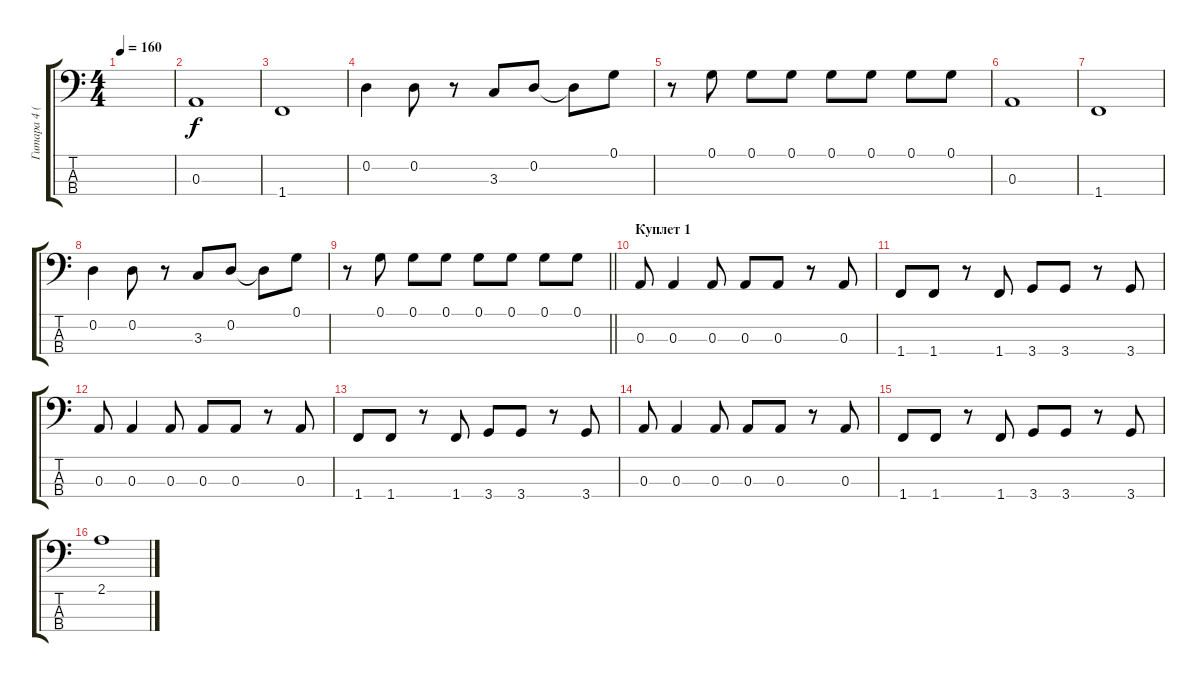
\track ("Гитара 4 (бас)" "Гитара 4 (") {instrument electricbassfinger}
\staff {score tabs}
\tuning (G2 D2 A1 E1) {hide}
\ts (4 4)
\tempo 160
\clef f4
\ks c
|
0.3.1 |
1.4.1 |
0.2.4 0.2.8 r.8 3.3.8 0.2.8 0.2{t}.8 0.1.8 |
r.8 0.1.8 0.1.8 0.1.8 0.1.8 0.1.8 0.1.8 0.1.8 |
0.3.1 |
1.4.1 |
0.2.4 0.2.8 r.8 3.3.8 0.2.8 0.2{t}.8 0.1.8 |
\barLineRight lightlight
r.8 0.1.8 0.1.8 0.1.8 0.1.8 0.1.8 0.1.8 0.1.8 |
\section ("" "Куплет 1")
0.3.8 0.3.4 0.3.8 0.3.8 0.3.8 r.8 0.3.8 |
1.4.8 1.4.8 r.8 1.4.8 3.4.8 3.4.8 r.8 3.4.8 |
0.3.8 0.3.4 0.3.8 0.3.8 0.3.8 r.8 0.3.8 |
1.4.8 1.4.8 r.8 1.4.8 3.4.8 3.4.8 r.8 3.4.8 |
0.3.8 0.3.4 0.3.8 0.3.8 0.3.8 r.8 0.3.8 |
1.4.8 1.4.8 r.8 1.4.8 3.4.8 3.4.8 r.8 3.4.8 |
2.1.1
